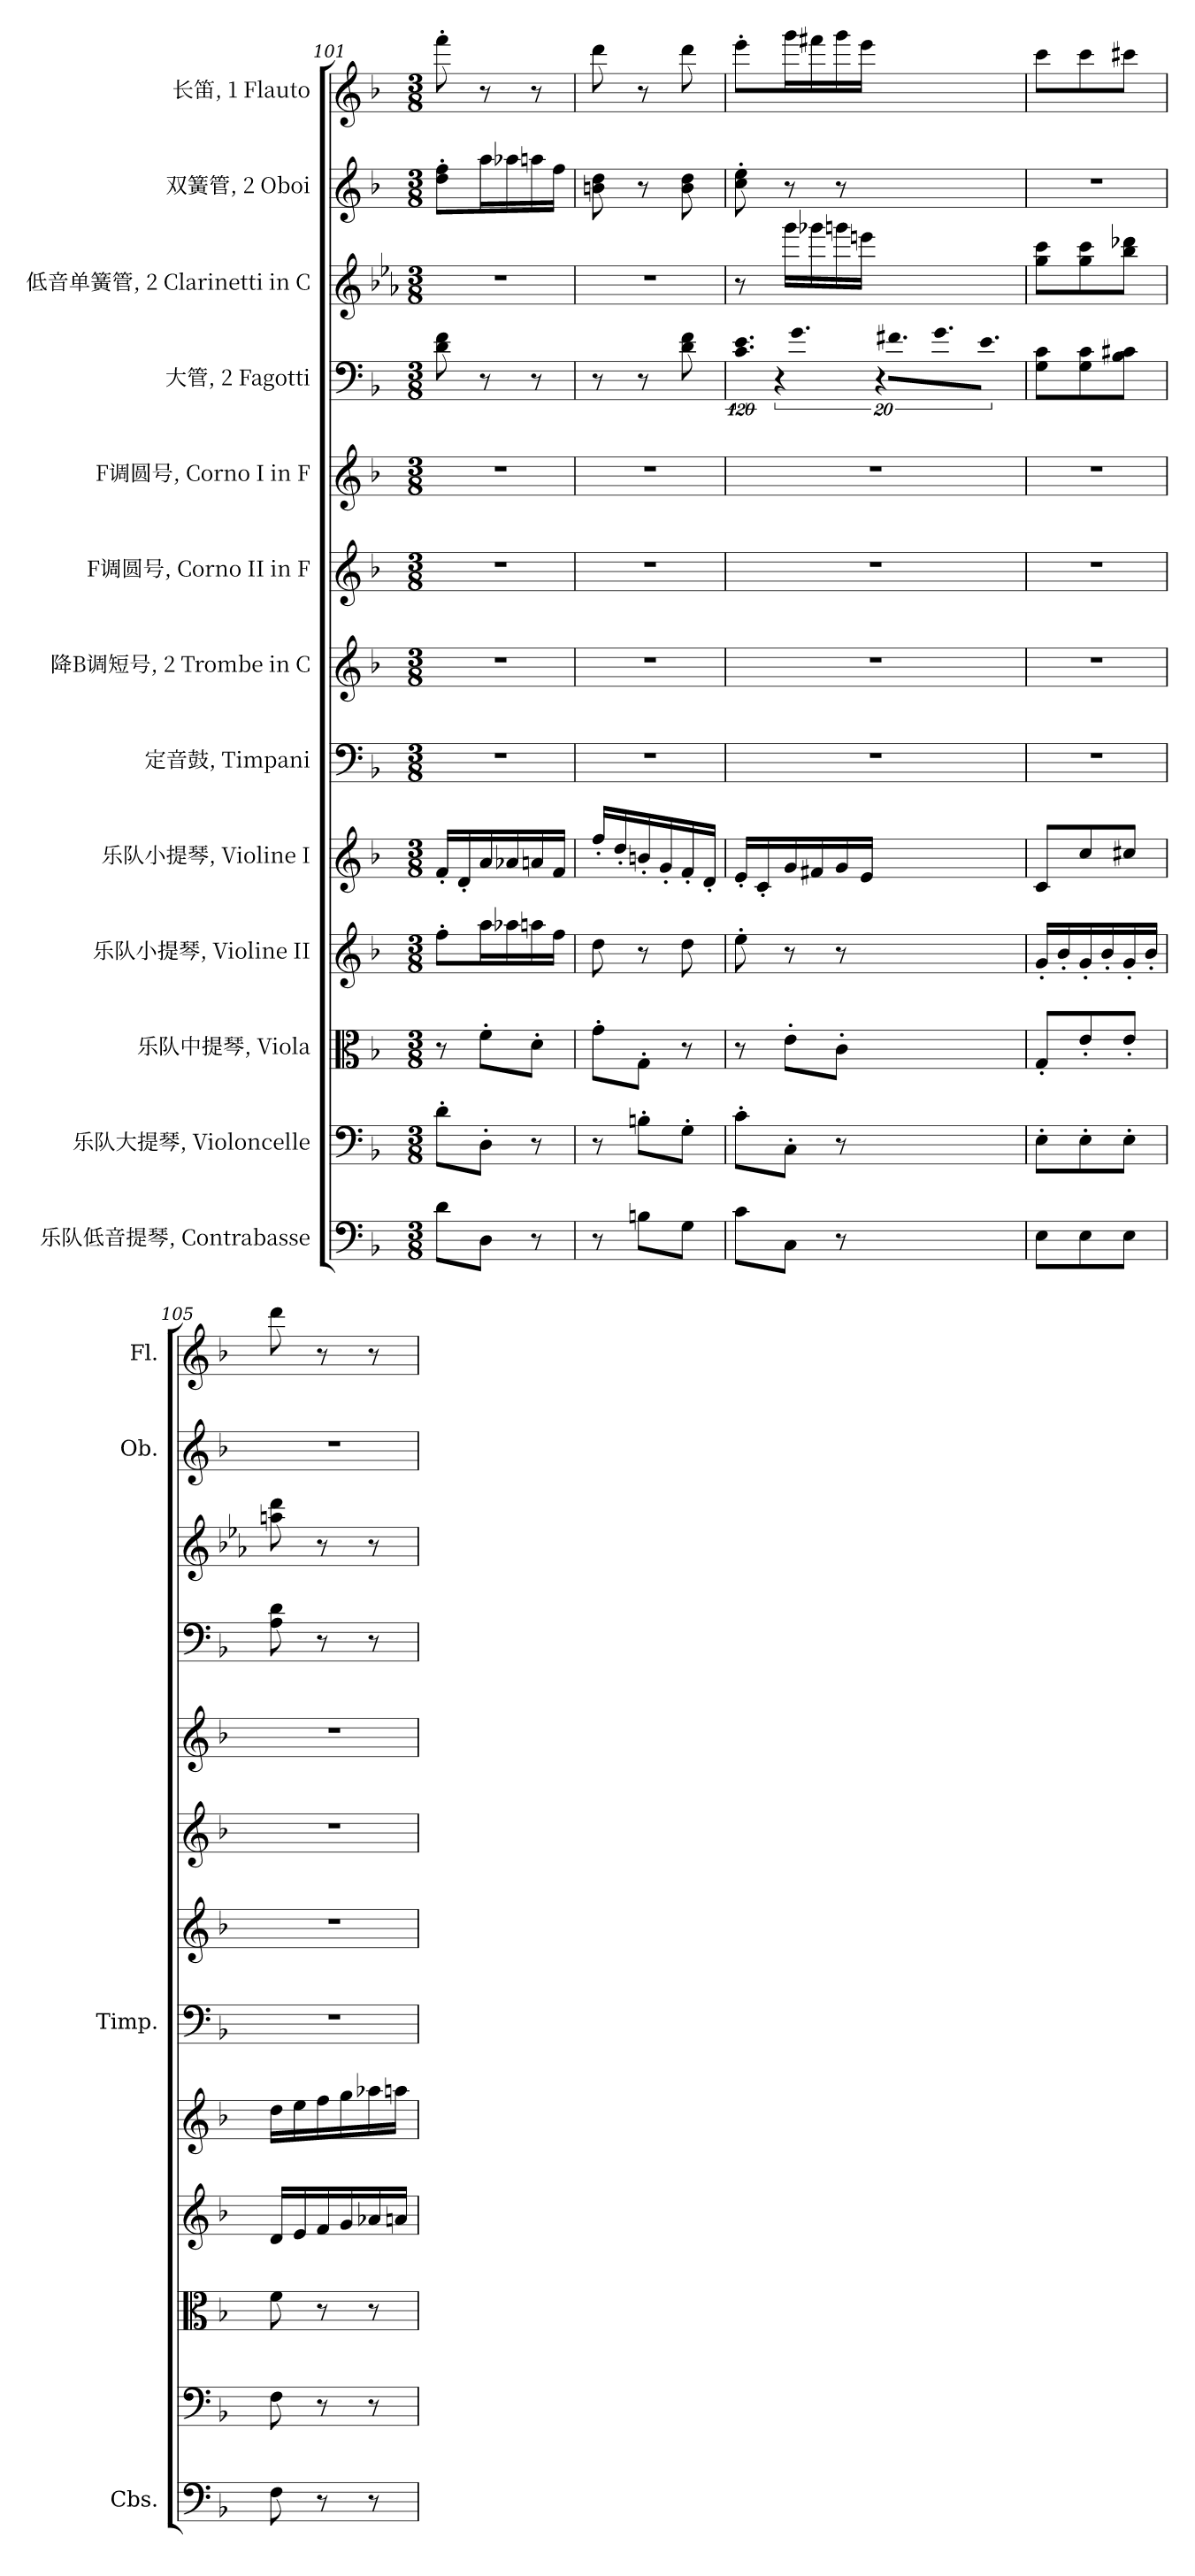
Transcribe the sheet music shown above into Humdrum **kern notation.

**kern	**kern	**kern	**kern	**kern	**kern	**kern	**kern	**kern	**kern	**kern	**kern	**kern
*part13	*part12	*part11	*part10	*part9	*part8	*part7	*part6	*part5	*part4	*part3	*part2	*part1
*staff13	*staff12	*staff11	*staff10	*staff9	*staff8	*staff7	*staff6	*staff5	*staff4	*staff3	*staff2	*staff1
*I"乐队低音提琴, Contrabasse	*I"乐队大提琴, Violoncelle	*I"乐队中提琴, Viola	*I"乐队小提琴, Violine II	*I"乐队小提琴, Violine I	*I"定音鼓, Timpani	*I"降B调短号, 2 Trombe in C	*I"F调圆号, Corno II in F	*I"F调圆号, Corno I in F	*I"大管, 2 Fagotti	*I"低音单簧管, 2 Clarinetti in C	*I"双簧管, 2 Oboi	*I"长笛, 1 Flauto
*I'Cbs.	*	*	*	*	*I'Timp.	*	*	*	*	*	*I'Ob.	*I'Fl.
!!LO:PB:g=z
*clefF4	*clefF4	*clefC3	*clefG2	*clefG2	*clefF4	*clefG2	*clefG2	*clefG2	*clefF4	*clefG2	*clefG2	*clefG2
*ITrd7c12	*	*	*	*	*	*ITrd1c2	*ITrd4c7	*ITrd4c7	*	*ITrd8c14	*	*
*k[b-]	*k[b-]	*k[b-]	*k[b-]	*k[b-]	*k[b-]	*k[b-e-a-]	*k[b-e-]	*k[b-e-]	*k[b-]	*k[b-e-a-]	*k[b-]	*k[b-]
*M3/8	*M3/8	*M3/8	*M3/8	*M3/8	*M3/8	*M3/8	*M3/8	*M3/8	*M3/8	*M3/8	*M3/8	*M3/8
*MM42	*MM42	*MM42	*MM42	*MM42	*MM42	*MM42	*MM42	*MM42	*MM42	*MM42	*MM42	*MM42
=101	=101	=101	=101	=101	=101	=101	=101	=101	=101	=101	=101	=101
8D\L	8d'\L	8r	8ff'\L	16f'/LL	4.r	4.r	4.r	4.r	8d\ 8f\	4.r	8dd\' 8ff\'L	8fff'\
.	.	.	.	16d'/	.	.	.	.	.	.	.	.
*	*	*	*	*	*	*	*	*	*	*	*	*MM46
8DD\J	8D'\J	8f'\L	16aa\L	16a/	.	.	.	.	8r	.	16aa\L	8r
.	.	.	16aa-X\	16a-X/	.	.	.	.	.	.	16aa-X\	.
8r	8r	8d'\J	16aan\	16an/	.	.	.	.	8r	.	16aan\	8r
.	.	.	16ff\JJ	16f/JJ	.	.	.	.	.	.	16ff\JJ	.
=102	=102	=102	=102	=102	=102	=102	=102	=102	=102	=102	=102	=102
*	*	*	*	*	*	*	*	*	*	*	*	*MM42
8r	8r	8g'\L	8dd\	16ff'/LL	4.r	4.r	4.r	4.r	8r	4.r	8bn\ 8dd\	8ddd\
.	.	.	.	16dd'/	.	.	.	.	.	.	.	.
*	*	*	*	*	*	*	*	*	*	*	*	*MM46
8BBn\L	8Bn'\L	8G'\J	8r	16bn'/	.	.	.	.	8r	.	8r	8r
.	.	.	.	16g'/	.	.	.	.	.	.	.	.
8GG\J	8G'\J	8r	8dd\	16f'/	.	.	.	.	8d\ 8f\	.	8b\ 8dd\	8ddd\
.	.	.	.	16d'/JJ	.	.	.	.	.	.	.	.
=103	=103	=103	=103	=103	=103	=103	=103	=103	=103	=103	=103	=103
*	*	*	*	*	*	*	*	*	*	*	*	*MM42
!	!	!	!	!	!	!	!	!	!LO:N:vis=16.	!	!	!
8C\L	8c'\L	8r	8ee'\	16e'/LL	4.r	4.r	4.r	4.r	960%103c\ 960%103e\	8r	8cc\' 8ee\'	8eee'\L
.	.	.	.	16c'/	.	.	.	.	.	.	.	.
!	!	!	!	!	!	!	!	!	!LO:N:vis=64.	!	!	!
.	.	.	.	.	.	.	.	.	640%17r	.	.	.
*	*	*	*	*	*	*	*	*	*	*	*	*MM46
8CC\J	8C'\J	8e'\L	8r	16g/	.	.	.	.	.	16gg\LL	8r	16ggg\L
!	!	!	!	!	!	!	!	!	!LO:N:vis=32.	!	!	!
.	.	.	.	.	.	.	.	.	1920%103g\	.	.	.
!	!	!	!	!	!	!	!	!	!LO:N:vis=64.	!	!	!
.	.	.	.	16f#X/	.	.	.	.	640%17r	16gg-X\	.	16fff#X\
!	!	!	!	!	!	!	!	!	!LO:N:vis=32.	!	!	!
.	.	.	.	.	.	.	.	.	1920%103f#X\LLL	.	.	.
8r	8r	8c'\J	8r	16g/	.	.	.	.	.	16ggn\	8r	16ggg\
!	!	!	!	!	!	!	!	!	!LO:N:vis=32.	!	!	!
.	.	.	.	.	.	.	.	.	1920%103g\	.	.	.
.	.	.	.	16e/JJ	.	.	.	.	.	16een\JJ	.	16eee\JJ
!	!	!	!	!	!	!	!	!	!LO:N:vis=32.	!	!	!
.	.	.	.	.	.	.	.	.	1920%103e\JJJ	.	.	.
=104	=104	=104	=104	=104	=104	=104	=104	=104	=104	=104	=104	=104
*	*	*	*	*	*	*	*	*	*	*	*	*MM42
8EE\L	8E'\L	8G'/L	16g'/LL	8c/L	4.r	4.r	4.r	4.r	8G\ 8c\L	8g\ 8cc\L	4.r	8ccc\L
.	.	.	16b-'/	.	.	.	.	.	.	.	.	.
8EE\	8E'\	8e'/	16g'/	8cc/	.	.	.	.	8G\ 8c\	8g\ 8cc\	.	8ccc\
.	.	.	16b-'/	.	.	.	.	.	.	.	.	.
8EE\J	8E'\J	8e'/J	16g'/	8cc#X/J	.	.	.	.	8B-\ 8c#X\J	8b-\ 8dd-X\J	.	8ccc#X\J
.	.	.	16b-'/JJ	.	.	.	.	.	.	.	.	.
!!LO:PB:g=z
=105	=105	=105	=105	=105	=105	=105	=105	=105	=105	=105	=105	=105
*	*	*	*	*	*	*	*	*	*	*	*	*MM41
8FF\	8F\	8f\	16d/LL	16dd\LL	4.r	4.r	4.r	4.r	8A\ 8d\	8an\ 8dd\	4.r	8ddd\
.	.	.	16e/	16ee\	.	.	.	.	.	.	.	.
*	*	*	*	*	*	*	*	*	*	*	*	*MM44
8r	8r	8r	16f/	16ff\	.	.	.	.	8r	8r	.	8r
.	.	.	16g/	16gg\	.	.	.	.	.	.	.	.
8r	8r	8r	16a-X/	16aa-X\	.	.	.	.	8r	8r	.	8r
.	.	.	16an/JJ	16aan\JJ	.	.	.	.	.	.	.	.
=	=	=	=	=	=	=	=	=	=	=	=	=
*-	*-	*-	*-	*-	*-	*-	*-	*-	*-	*-	*-	*-
